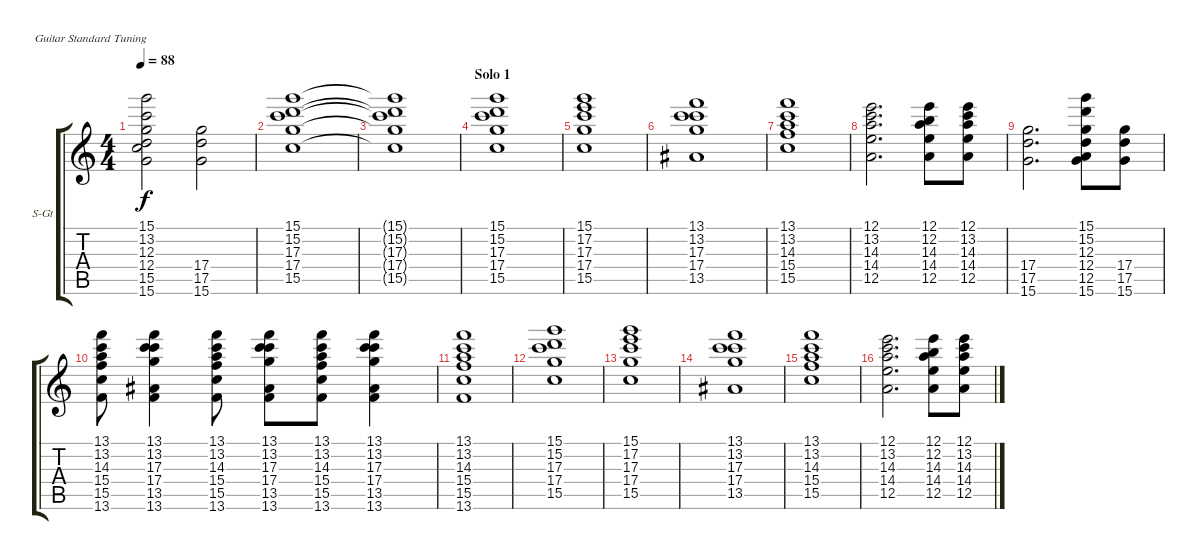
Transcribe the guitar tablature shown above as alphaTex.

\bracketExtendMode groupsimilarinstruments
\firstSystemTrackNameOrientation horizontal
\otherSystemsTrackNameOrientation horizontal
\track ("Strings" "S-Gt") {instrument stringensemble2}
\staff {score tabs}
\tuning (E4 B3 G3 D3 A2 E2)
\displaytranspose 12
\ts (4 4)
\tempo 88
\clef g2
\ks c
(15.1 13.2 12.3 12.4 15.5 15.6).2{dy f} (17.4 17.5 15.6).2 |
(15.1 15.2 17.3 17.4 15.5).1 |
(15.1{t} 15.2{t} 17.3{t} 17.4{t} 15.5{t}).1 |
\section ("" "Solo 1")
(15.1 15.2 17.3 17.4 15.5).1 |
(15.1 17.2 17.3 17.4 15.5).1 |
(13.1 13.2 17.3 17.4 13.5).1 |
(13.1 13.2 14.3 15.4 15.5).1 |
(12.1 13.2 14.3 14.4 12.5).2{d} (12.1 12.2 14.3 14.4 12.5).8 (12.1 13.2 14.3 14.4 12.5).8 |
(17.4 17.5 15.6).2{d} (15.1 15.2 12.3 12.4 12.5 15.6).8 (17.4 17.5 15.6).8 |
(13.1 13.2 14.3 15.4 15.5 13.6).8 (13.1 13.2 17.3 17.4 13.5 13.6).4 (13.1 13.2 14.3 15.4 15.5 13.6).8 (13.1 13.2 17.3 17.4 13.5 13.6).8 (13.1 13.2 14.3 15.4 15.5 13.6).8 (13.1 13.2 17.3 17.4 13.5 13.6).4 |
(13.1 13.2 14.3 15.4 15.5 13.6).1 |
(15.1 15.2 17.3 17.4 15.5).1 |
(15.1 17.2 17.3 17.4 15.5).1 |
(13.1 13.2 17.3 17.4 13.5).1 |
(13.1 13.2 14.3 15.4 15.5).1 |
(12.1 13.2 14.3 14.4 12.5).2{d} (12.1 12.2 14.3 14.4 12.5).8 (12.1 13.2 14.3 14.4 12.5).8
